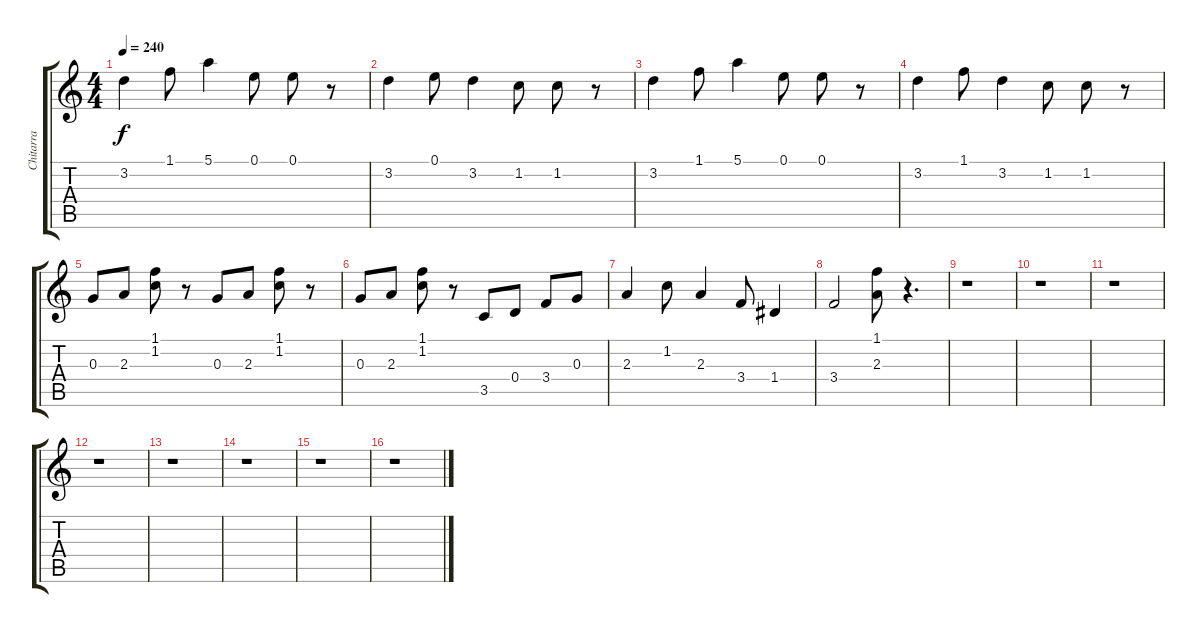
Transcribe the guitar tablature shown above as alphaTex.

\track ("Chitarra" "Chitarra") {instrument electricguitarclean}
\staff {score tabs}
\tuning (E4 B3 G3 D3 A2 E2) {hide}
\ts (4 4)
\tempo 240
\clef g2
\ks c
3.2.4{dy f} 1.1.8 5.1.4 0.1.8 0.1.8 r.8 |
3.2.4 0.1.8 3.2.4 1.2.8 1.2.8 r.8 |
3.2.4 1.1.8 5.1.4 0.1.8 0.1.8 r.8 |
3.2.4 1.1.8 3.2.4 1.2.8 1.2.8 r.8 |
0.3.8 2.3.8 (1.1 1.2).8 r.8 0.3.8 2.3.8 (1.1 1.2).8 r.8 |
0.3.8 2.3.8 (1.1 1.2).8 r.8 3.5.8 0.4.8 3.4.8 0.3.8 |
2.3.4 1.2.8 2.3.4 3.4.8 1.4.4 |
3.4.2 (1.1 2.3).8 r.4{d} |
r.1 |
r.1 |
r.1 |
r.1 |
r.1 |
r.1 |
r.1 |
r.1
